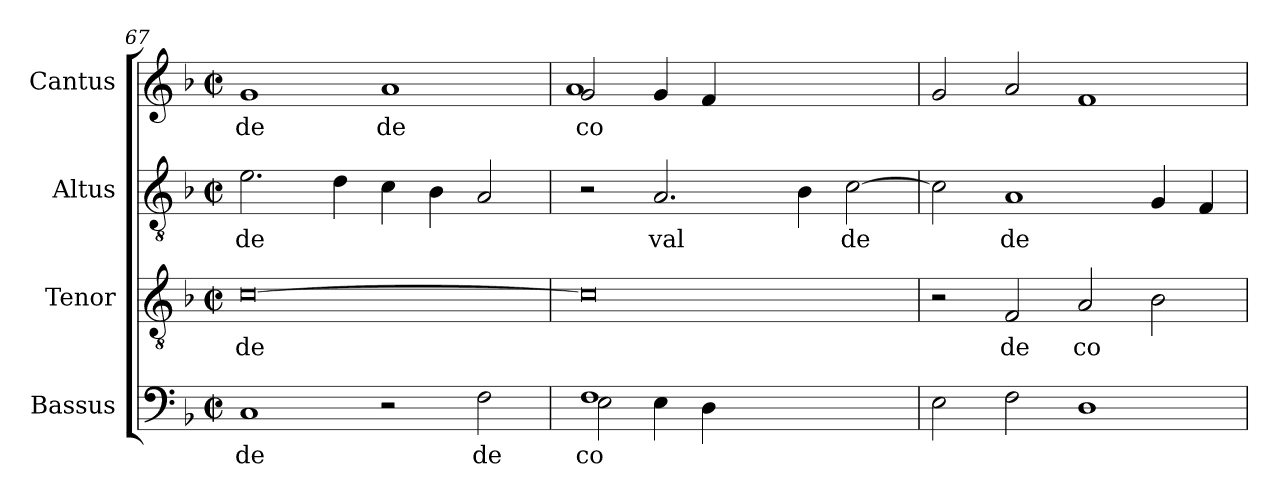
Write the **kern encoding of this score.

**kern	**text	**kern	**text	**kern	**text	**kern	**text
*part4	*part4	*part3	*part3	*part2	*part2	*part1	*part1
*staff4	*staff4	*staff3	*staff3	*staff2	*staff2	*staff1	*staff1
*I"Bassus	*	*I"Tenor	*	*I"Altus	*	*I"Cantus	*
*clefF4	*	*clefGv2	*	*clefGv2	*	*clefG2	*
*k[b-]	*	*k[b-]	*	*k[b-]	*	*k[b-]	*
*F:	*	*F:	*	*F:	*	*F:	*
*M2/2	*	*M2/2	*	*M2/2	*	*M2/2	*
*met(c|)	*	*met(c|)	*	*met(c|)	*	*met(c|)	*
=67	=67	=67	=67	=67	=67	=67	=67
!	!LO:LY:b:cj	!	!LO:LY:b:cj	!	!LO:LY:b:cj	!	!LO:LY:b:cj
1C	de	[>0c	de	2.e\	de	1g	de
.	.	.	.	4d\	.	.	.
!	!	!	!	!	!	!	!LO:LY:b:cj
2r	.	.	.	4c\	.	1a	de
.	.	.	.	4B-\	.	.	.
!	!LO:LY:b:cj	!	!	!	!	!	!
2F\	de	.	.	2A/	.	.	.
=68	=68	=68	=68	=68	=68	=68	=68
!	!LO:LY:b:cj	!LO:N:vis=0	!	!	!	!	!LO:LY:b:cj
*^	*	*	*	*	*	*^	*
1F	2E\	co	1c]	.	2r	.	2g/	1a	co
!	!	!	!	!	!	!LO:LY:b	!	!	!
.	4E\	.	.	.	2.A/	val	4g/	.	.
.	4D\	.	.	.	.	.	4f/	.	.
1ryy	1ryy	.	1ryy	.	.	.	1ryy	1ryy	.
.	.	.	.	.	4B-\	.	.	.	.
!	!	!	!	!	!	!LO:LY:b:cj	!	!	!
.	.	.	.	.	[>2c\	de	.	.	.
*v	*v	*	*	*	*	*	*v	*v	*
=69	=69	=69	=69	=69	=69	=69	=69
2E\	.	2r	.	2c\]	.	2g/	.
!	!	!	!LO:LY:b:cj	!	!LO:LY:b:cj	!	!
2F\	.	2F/	de	1A	de	2a/	.
!	!	!	!LO:LY:b:cj	!	!	!	!
1D	.	2A/	co	.	.	1f	.
.	.	2B-\	.	4G/	.	.	.
.	.	.	.	4F/	.	.	.
=	=	=	=	=	=	=	=
*-	*-	*-	*-	*-	*-	*-	*-
